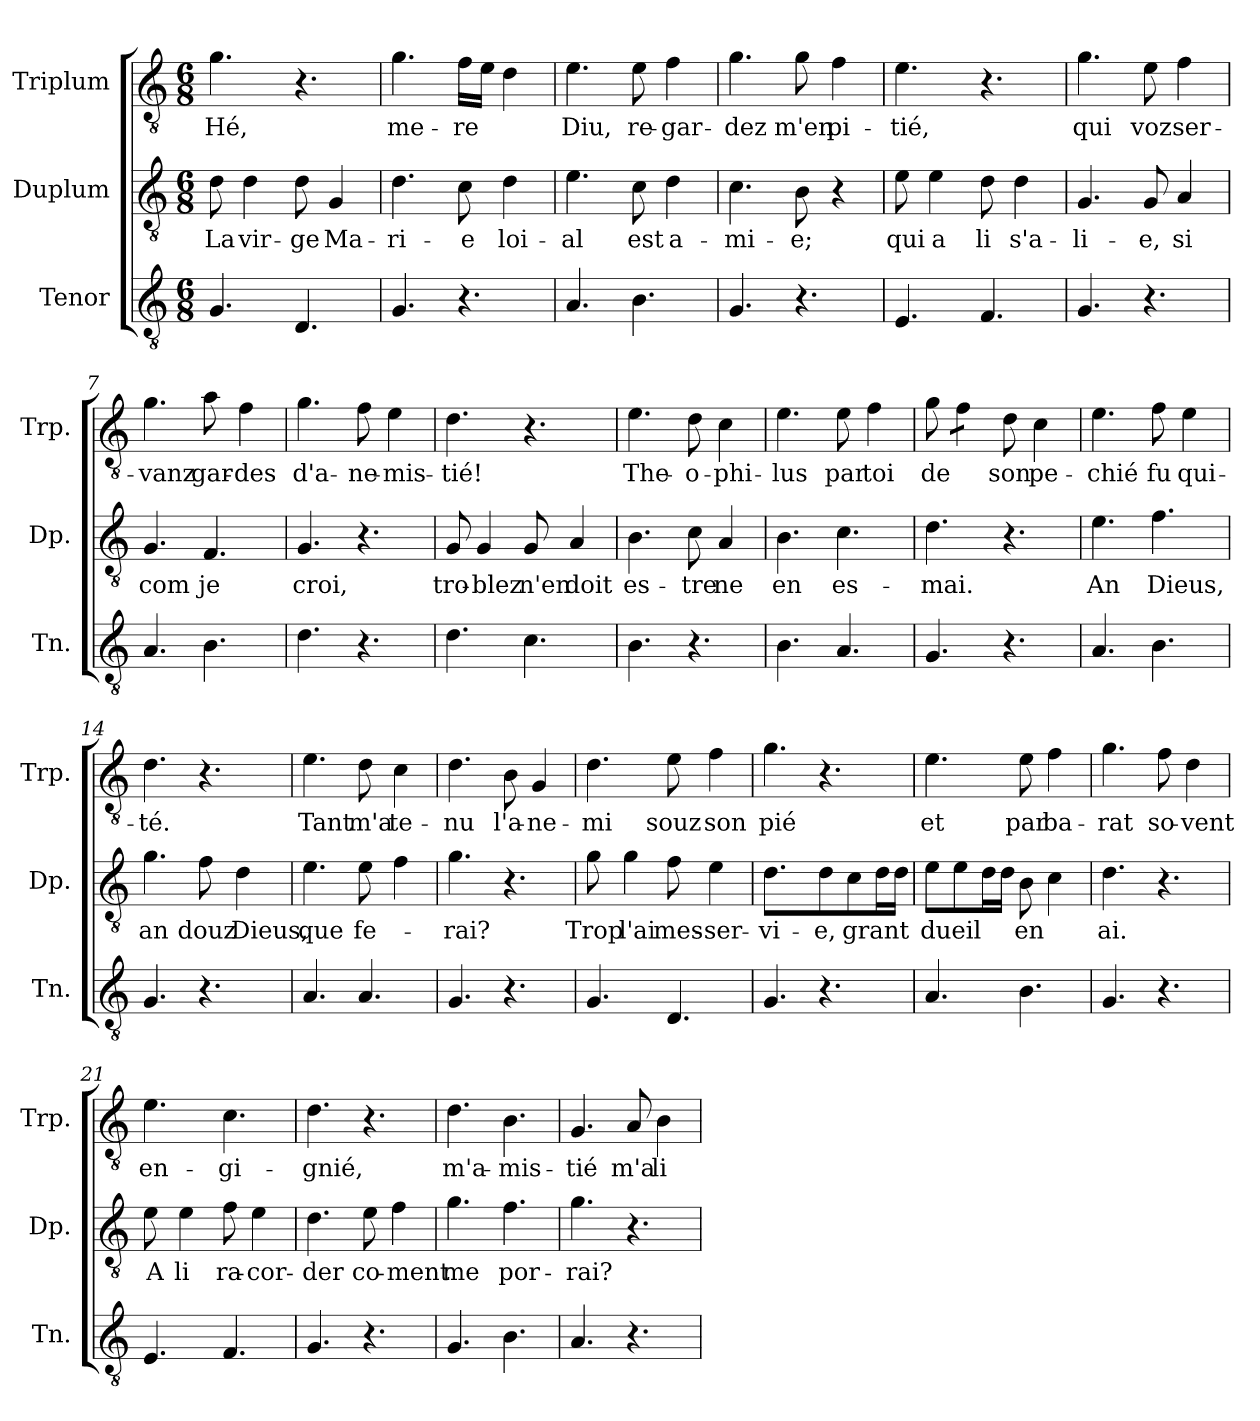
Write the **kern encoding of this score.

**kern	**kern	**text	**kern	**text
*part3	*part2	*part2	*part1	*part1
*staff3	*staff2	*staff2	*staff1	*staff1
*I"Tenor	*I"Duplum	*	*I"Triplum	*
*I'Tn.	*I'Dp.	*	*I'Trp.	*
*clefGv2	*clefGv2	*	*clefGv2	*
*k[]	*k[]	*	*k[]	*
*M6/8	*M6/8	*	*M6/8	*
=1	=1	=1	=1	=1
!	!	!LO:LY:b	!	!LO:LY:b
4.G/	8d\	La	4.g\	Hé,
!	!	!LO:LY:b	!	!
.	4d\	vir-	.	.
!	!	!LO:LY:b	!	!
4.D/	8d\	-ge	4.r	.
!	!	!LO:LY:b	!	!
.	4G/	Ma-	.	.
=2	=2	=2	=2	=2
!	!	!LO:LY:b	!	!LO:LY:b
4.G/	4.d\	-ri-	4.g\	me-
!	!	!LO:LY:b	!	!LO:LY:b
4.r	8c\	-e	16f\LL	-re
.	.	.	16e\JJ	.
!	!	!LO:LY:b	!	!
.	4d\	loi-	4d\	.
=3	=3	=3	=3	=3
!	!	!LO:LY:b	!	!LO:LY:b
4.A/	4.e\	-al	4.e\	Diu,
!	!	!LO:LY:b	!	!LO:LY:b
4.B\	8c\	est	8e\	re-
!	!	!LO:LY:b	!	!LO:LY:b
.	4d\	a-	4f\	-gar-
=4	=4	=4	=4	=4
!	!	!LO:LY:b	!	!LO:LY:b
4.G/	4.c\	-mi-	4.g\	-dez
!	!	!LO:LY:b	!	!LO:LY:b
4.r	8B\	-e;	8g\	m'en
!	!	!	!	!LO:LY:b
.	4r	.	4f\	pi-
=5	=5	=5	=5	=5
!	!	!LO:LY:b	!	!LO:LY:b
4.E/	8e\	qui	4.e\	-tié,
!	!	!LO:LY:b	!	!
.	4e\	a	.	.
!	!	!LO:LY:b	!	!
4.F/	8d\	li	4.r	.
!	!	!LO:LY:b	!	!
.	4d\	s'a-	.	.
=6	=6	=6	=6	=6
!	!	!LO:LY:b	!	!LO:LY:b
4.G/	4.G/	-li-	4.g\	qui
!	!	!LO:LY:b	!	!LO:LY:b
4.r	8G/	-e,	8e\	voz
!	!	!LO:LY:b	!	!LO:LY:b
.	4A/	si	4f\	ser-
=7	=7	=7	=7	=7
!	!	!LO:LY:b	!	!LO:LY:b
4.A/	4.G/	com	4.g\	-vanz
!	!	!LO:LY:b	!	!LO:LY:b
4.B\	4.F/	je	8a\	gar-
!	!	!	!	!LO:LY:b
.	.	.	4f\	-des
!!LO:LB:g=z
=8	=8	=8	=8	=8
!	!	!LO:LY:b	!	!LO:LY:b
4.d\	4.G/	croi,	4.g\	d'a-
!	!	!	!	!LO:LY:b
4.r	4.r	.	8f\	-ne-
!	!	!	!	!LO:LY:b
.	.	.	4e\	-mis-
=9	=9	=9	=9	=9
!	!	!LO:LY:b	!	!LO:LY:b
4.d\	8G/	tro-	4.d\	-tié!
!	!	!LO:LY:b	!	!
.	4G/	-blez	.	.
!	!	!LO:LY:b	!	!
4.c\	8G/	n'en	4.r	.
!	!	!LO:LY:b	!	!
.	4A/	doit	.	.
=10	=10	=10	=10	=10
!	!	!LO:LY:b	!	!LO:LY:b
4.B\	4.B\	es-	4.e\	The-
!	!	!LO:LY:b	!	!LO:LY:b
4.r	8c\	-tre	8d\	-o-
!	!	!LO:LY:b	!	!LO:LY:b
.	4A/	ne	4c\	-phi-
=11	=11	=11	=11	=11
!	!	!LO:LY:b	!	!LO:LY:b
4.B\	4.B\	en	4.e\	-lus
!	!	!LO:LY:b	!	!LO:LY:b
4.A/	4.c\	es-	8e\	par
!	!	!	!	!LO:LY:b
.	.	.	4f\	toi
=12	=12	=12	=12	=12
!	!	!LO:LY:b	!	!LO:LY:b
4.G/	4.d\	-mai.	8g\	de
*	*	*	*tremolo	*
.	.	.	8f\L	.
.	.	.	8f\J	.
*	*	*	*Xtremolo	*
!	!	!	!	!LO:LY:b
4.r	4.r	.	8d\	son
!	!	!	!	!LO:LY:b
.	.	.	4c\	pe-
=13	=13	=13	=13	=13
!	!	!LO:LY:b	!	!LO:LY:b
4.A/	4.e\	An	4.e\	-chié
!	!	!LO:LY:b	!	!LO:LY:b
4.B\	4.f\	Dieus,	8f\	fu
!	!	!	!	!LO:LY:b
.	.	.	4e\	qui-
=14	=14	=14	=14	=14
!	!	!LO:LY:b	!	!LO:LY:b
4.G/	4.g\	an	4.d\	-té.
!	!	!LO:LY:b	!	!
4.r	8f\	douz	4.r	.
!	!	!LO:LY:b	!	!
.	4d\	Dieus,	.	.
!!LO:LB:g=z
=15	=15	=15	=15	=15
!	!	!LO:LY:b	!	!LO:LY:b
4.A/	4.e\	que	4.e\	Tant
!	!	!LO:LY:b	!	!LO:LY:b
4.A/	8e\	fe-	8d\	m'a
!	!	!	!	!LO:LY:b
.	4f\	.	4c\	te-
=16	=16	=16	=16	=16
!	!	!LO:LY:b	!	!LO:LY:b
4.G/	4.g\	-rai?	4.d\	-nu
!	!	!	!	!LO:LY:b
4.r	4.r	.	8B\	l'a-
!	!	!	!	!LO:LY:b
.	.	.	4G/	-ne-
=17	=17	=17	=17	=17
!	!	!LO:LY:b	!	!LO:LY:b
4.G/	8g\	Trop	4.d\	-mi
!	!	!LO:LY:b	!	!
.	4g\	l'ai	.	.
!	!	!LO:LY:b	!	!LO:LY:b
4.D/	8f\	mes-	8e\	souz
!	!	!LO:LY:b	!	!LO:LY:b
.	4e\	-ser-	4f\	son
=18	=18	=18	=18	=18
!	!	!LO:LY:b	!	!LO:LY:b
4.G/	4.d\	-vi-	4.g\	pié
!	!	!LO:LY:b	!	!
4.r	8d\L	-e,	4.r	.
!	!	!LO:LY:b	!	!
.	8c\	grant	.	.
*	*tremolo	*	*	*
.	16d\	.	.	.
.	16d\JJ	.	.	.
*	*Xtremolo	*	*	*
=19	=19	=19	=19	=19
!	!	!LO:LY:b	!	!LO:LY:b
4.A/	8e\L	dueil	4.e\	et
.	8e\	.	.	.
*	*tremolo	*	*	*
.	16d\	.	.	.
.	16d\JJ	.	.	.
*	*Xtremolo	*	*	*
!	!	!LO:LY:b	!	!LO:LY:b
4.B\	8B\	en	8e\	par
!	!	!	!	!LO:LY:b
.	4c\	.	4f\	ba-
=20	=20	=20	=20	=20
!	!	!LO:LY:b	!	!LO:LY:b
4.G/	4.d\	ai.	4.g\	-rat
!	!	!	!	!LO:LY:b
4.r	4.r	.	8f\	so-
!	!	!	!	!LO:LY:b
.	.	.	4d\	-vent
=21	=21	=21	=21	=21
!	!	!LO:LY:b	!	!LO:LY:b
4.E/	8e\	A	4.e\	en-
!	!	!LO:LY:b	!	!
.	4e\	li	.	.
!	!	!LO:LY:b	!	!LO:LY:b
4.F/	8f\	ra-	4.c\	-gi-
!	!	!LO:LY:b	!	!
.	4e\	-cor-	.	.
!!LO:PB:g=z
=22	=22	=22	=22	=22
!	!	!LO:LY:b	!	!LO:LY:b
4.G/	4.d\	-der	4.d\	-gnié,
!	!	!LO:LY:b	!	!
4.r	8e\	co-	4.r	.
!	!	!LO:LY:b	!	!
.	4f\	-ment	.	.
=23	=23	=23	=23	=23
!	!	!LO:LY:b	!	!LO:LY:b
4.G/	4.g\	me	4.d\	m'a-
!	!	!LO:LY:b	!	!LO:LY:b
4.B\	4.f\	por-	4.B\	-mis-
=24	=24	=24	=24	=24
!	!	!LO:LY:b	!	!LO:LY:b
4.A/	4.g\	-rai?	4.G/	-tié
!	!	!	!	!LO:LY:b
4.r	4.r	.	8A/	m'a
!	!	!	!	!LO:LY:b
.	.	.	4B\	li-
=	=	=	=	=
*-	*-	*-	*-	*-
